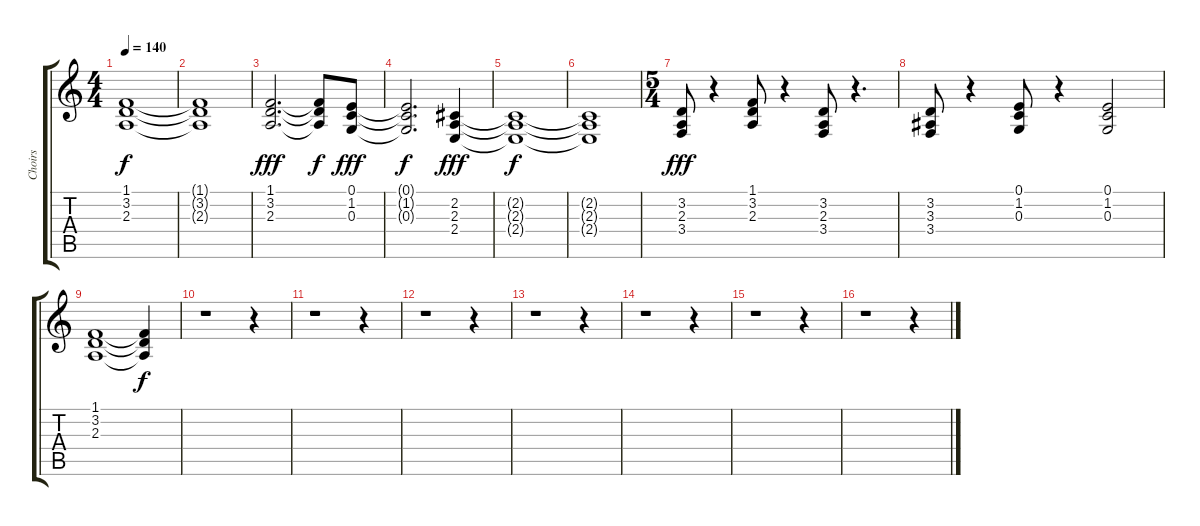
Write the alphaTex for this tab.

\track ("Choirs" "Choirs") {instrument choiraahs}
\staff {score tabs}
\tuning (E4 B3 G3 D3 A2 E2) {hide}
\ts (4 4)
\tempo 140
\clef g2
\ks c
(1.1{t} 3.2{t} 2.3{t}).1{dy f} |
(1.1{t} 3.2{t} 2.3{t}).1 |
(1.1 3.2 2.3).2{d dy fff} (1.1{t} 3.2{t} 2.3{t}).8{dy f} (0.1 1.2 0.3).8{dy fff} |
(0.1{t} 1.2{t} 0.3{t}).2{d dy f} (2.2 2.3 2.4).4{dy fff} |
(2.2{t} 2.3{t} 2.4{t}).1{dy f} |
(2.2{t} 2.3{t} 2.4{t}).1 |
\ts (5 4)
(3.2 2.3 3.4).8{dy fff} r.4 (1.1 3.2 2.3).8 r.4 (3.2 2.3 3.4).8 r.4{d} |
(3.2 3.3 3.4).8 r.4 (0.1 1.2 0.3).8 r.4 (0.1 1.2 0.3).2 |
(1.1 3.2 2.3).1 (1.1{t} 3.2{t} 2.3{t}).4{dy f} |
r.1 r.4 |
r.1 r.4 |
r.1 r.4 |
r.1 r.4 |
r.1 r.4 |
r.1 r.4 |
r.1 r.4
